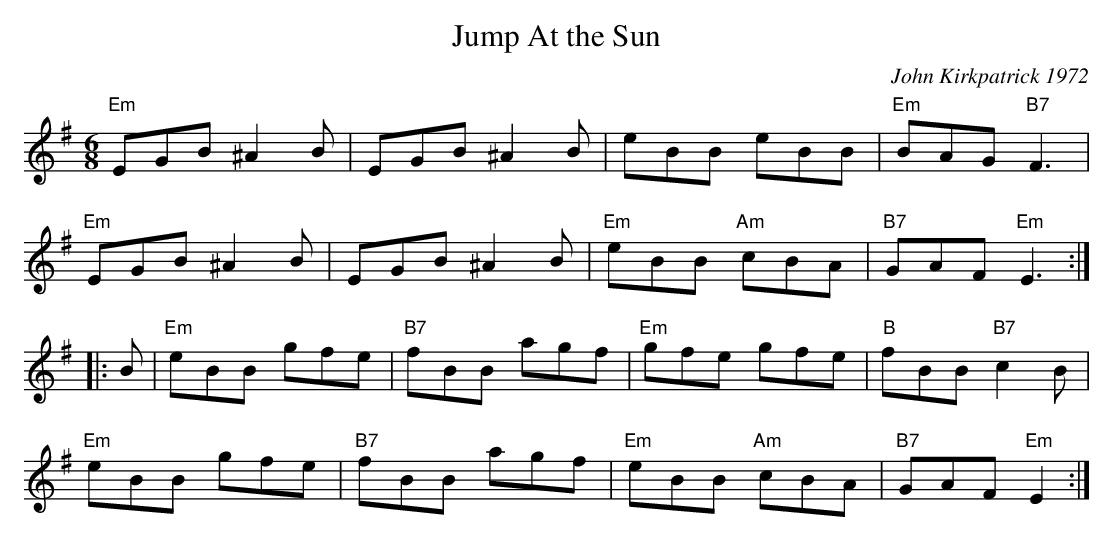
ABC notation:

X:1
T: Jump At the Sun
C: John Kirkpatrick 1972
M: 6/8
K:Em
"Em"EGB ^A2B| EGB ^A2B| eBB eBB| "Em"BAG "B7"F3|
"Em"EGB ^A2B| EGB ^A2B| "Em"eBB "Am"cBA| "B7"GAF "Em"E3:|
|:B| "Em"eBB gfe| "B7"fBB agf| "Em"gfe gfe| "B"fBB "B7"c2B|
   "Em"eBB gfe| "B7"fBB agf| "Em"eBB "Am"cBA| "B7"GAF "Em"E2:|
